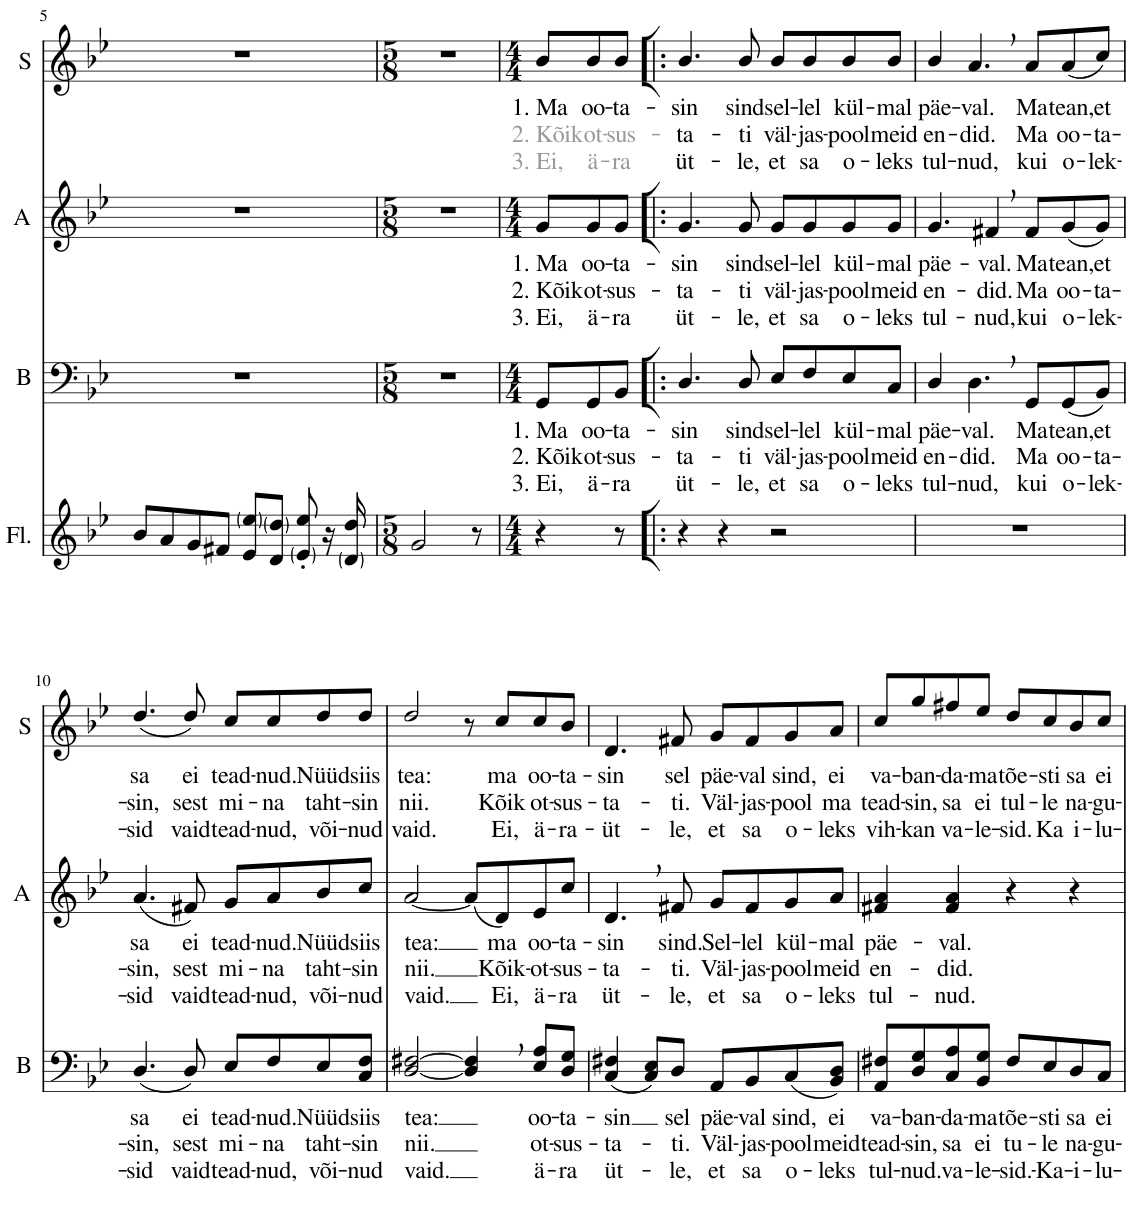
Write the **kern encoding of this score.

**kern	**kern	**text	**text	**text	**kern	**text	**text	**text	**kern	**text	**text	**text
*part4	*part3	*part3	*part3	*part3	*part2	*part2	*part2	*part2	*part1	*part1	*part1	*part1
*staff4	*staff3	*staff3	*staff3	*staff3	*staff2	*staff2	*staff2	*staff2	*staff1	*staff1	*staff1	*staff1
*I"Flute / unison	*I"B	*	*	*	*I"A	*	*	*	*I"S	*	*	*
*I'Fl.	*I'B	*	*	*	*I'A	*	*	*	*I'S	*	*	*
!!LO:PB:g=z
*clefG2	*clefF4	*	*	*	*clefG2	*	*	*	*clefG2	*	*	*
*k[b-e-]	*k[b-e-]	*	*	*	*k[b-e-]	*	*	*	*k[b-e-]	*	*	*
*M4/4	*M4/4	*	*	*	*M4/4	*	*	*	*M4/4	*	*	*
=5	=5	=5	=5	=5	=5	=5	=5	=5	=5	=5	=5	=5
8b-/L	1r	.	.	.	1r	.	.	.	1r	.	.	.
8a/	.	.	.	.	.	.	.	.	.	.	.	.
8g/	.	.	.	.	.	.	.	.	.	.	.	.
8f#X/J	.	.	.	.	.	.	.	.	.	.	.	.
8e-/ 8ee-/L	.	.	.	.	.	.	.	.	.	.	.	.
8d/ 8dd/J	.	.	.	.	.	.	.	.	.	.	.	.
8e-/' 8ee-/'	.	.	.	.	.	.	.	.	.	.	.	.
16r	.	.	.	.	.	.	.	.	.	.	.	.
16d/ 16dd/	.	.	.	.	.	.	.	.	.	.	.	.
=6	=6	=6	=6	=6	=6	=6	=6	=6	=6	=6	=6	=6
*M5/8	*M5/8	*	*	*	*M5/8	*	*	*	*M5/8	*	*	*
2g/	8%5r	.	.	.	8%5r	.	.	.	8%5r	.	.	.
8r	.	.	.	.	.	.	.	.	.	.	.	.
=7	=7	=7	=7	=7	=7	=7	=7	=7	=7	=7	=7	=7
*M4/4	*M4/4	*	*	*	*M4/4	*	*	*	*M4/4	*	*	*
!	!	!LO:LY:b	!LO:LY:b	!LO:LY:b	!	!LO:LY:b	!LO:LY:b	!LO:LY:b	!	!LO:LY:b	!LO:LY:b:color=#999999	!LO:LY:b:color=#999999
4r	8GG/L	1. Ma	2. Kõik	3. Ei,	8g/L	1. Ma	2. Kõik	3. Ei,	8b-/L	1. Ma	2. Kõik	3. Ei,
!	!	!LO:LY:b	!LO:LY:b	!LO:LY:b	!	!LO:LY:b	!LO:LY:b	!LO:LY:b	!	!LO:LY:b	!LO:LY:b:color=#999999	!LO:LY:b:color=#999999
.	8GG/	oo-	ot-	ä-	8g/	oo-	ot-	ä-	8b-/	oo-	ot-	ä-
!	!	!LO:LY:b	!LO:LY:b	!LO:LY:b	!	!LO:LY:b	!LO:LY:b	!LO:LY:b	!	!LO:LY:b	!LO:LY:b:color=#999999	!LO:LY:b:color=#999999
8r	8BB-/J	-ta-	-sus-	-ra	8g/J	-ta-	-sus-	-ra	8b-/J	-ta-	-sus-	-ra
=8!|:	=8!|:	=8!|:	=8!|:	=8!|:	=8!|:	=8!|:	=8!|:	=8!|:	=8!|:	=8!|:	=8!|:	=8!|:
!	!	!LO:LY:b	!LO:LY:b	!LO:LY:b	!	!LO:LY:b	!LO:LY:b	!LO:LY:b	!	!LO:LY:b	!LO:LY:b	!LO:LY:b
4r	4.D/	-sin	-ta-	üt-	4.g/	-sin	-ta-	üt-	4.b-/	-sin	-ta-	üt-
4r	.	.	.	.	.	.	.	.	.	.	.	.
!	!	!LO:LY:b	!LO:LY:b	!LO:LY:b	!	!LO:LY:b	!LO:LY:b	!LO:LY:b	!	!LO:LY:b	!LO:LY:b	!LO:LY:b
.	8D/	sind	-ti	-le,	8g/	sind	-ti	-le,	8b-/	sind	-ti	-le,
!	!	!LO:LY:b	!LO:LY:b	!LO:LY:b	!	!LO:LY:b	!LO:LY:b	!LO:LY:b	!	!LO:LY:b	!LO:LY:b	!LO:LY:b
2r	8E-/L	sel-	väl-	et	8g/L	sel-	väl-	et	8b-/L	sel-	väl-	et
!	!	!LO:LY:b	!LO:LY:b	!LO:LY:b	!	!LO:LY:b	!LO:LY:b	!LO:LY:b	!	!LO:LY:b	!LO:LY:b	!LO:LY:b
.	8F/	-lel	-jas-	sa	8g/	-lel	-jas-	sa	8b-/	-lel	-jas-	sa
!	!	!LO:LY:b	!LO:LY:b	!LO:LY:b	!	!LO:LY:b	!LO:LY:b	!LO:LY:b	!	!LO:LY:b	!LO:LY:b	!LO:LY:b
.	8E-/	kül-	-pool	o-	8g/	kül-	-pool	o-	8b-/	kül-	-pool	o-
!	!	!LO:LY:b	!LO:LY:b	!LO:LY:b	!	!LO:LY:b	!LO:LY:b	!LO:LY:b	!	!LO:LY:b	!LO:LY:b	!LO:LY:b
.	8C/J	-mal	meid	-leks	8g/J	-mal	meid	-leks	8b-/J	-mal	meid	-leks
=9	=9	=9	=9	=9	=9	=9	=9	=9	=9	=9	=9	=9
!	!	!LO:LY:b	!LO:LY:b	!LO:LY:b	!	!LO:LY:b	!LO:LY:b	!LO:LY:b	!	!LO:LY:b	!LO:LY:b	!LO:LY:b
1r	4D/	päe-	en-	tul-	4.g/	päe-	en-	tul-	4b-/	päe-	en-	tul-
!	!	!LO:LY:b	!LO:LY:b	!LO:LY:b	!	!	!	!	!	!LO:LY:b	!LO:LY:b	!LO:LY:b
.	4.D,\	-val.	-did.	-nud,	.	.	.	.	4.a,/	-val.	-did.	-nud,
!	!	!	!	!	!	!LO:LY:b	!LO:LY:b	!LO:LY:b	!	!	!	!
.	.	.	.	.	4f#X,/	-val.	-did.	-nud,	.	.	.	.
!	!	!LO:LY:b	!LO:LY:b	!LO:LY:b	!	!LO:LY:b	!LO:LY:b	!LO:LY:b	!	!LO:LY:b	!LO:LY:b	!LO:LY:b
.	8GG/L	Ma	Ma	kui	8f#/L	Ma	Ma	kui	8a/L	Ma	Ma	kui
!	!	!LO:LY:b	!LO:LY:b	!LO:LY:b	!	!LO:LY:b	!LO:LY:b	!LO:LY:b	!	!LO:LY:b	!LO:LY:b	!LO:LY:b
.	(8GG/	tean,	oo-	o-	(8g/	tean,	oo-	o-	(8a/	tean,	oo-	o-
!	!	!LO:LY:b	!LO:LY:b	!LO:LY:b	!	!LO:LY:b	!LO:LY:b	!LO:LY:b	!	!LO:LY:b	!LO:LY:b	!LO:LY:b
.	8BB-/J)	et	-ta-	-lek-	8g/J)	et	-ta-	-lek-	8cc/J)	et	-ta-	-lek-
!!LO:LB:g=z
=10	=10	=10	=10	=10	=10	=10	=10	=10	=10	=10	=10	=10
!	!	!LO:LY:b	!LO:LY:b	!LO:LY:b	!	!LO:LY:b	!LO:LY:b	!LO:LY:b	!	!LO:LY:b	!LO:LY:b	!LO:LY:b
1r	(4.D/	sa	-sin,	-sid	(4.a/	sa	-sin,	-sid	(4.dd/	sa	-sin,	-sid
!	!	!LO:LY:b	!LO:LY:b	!LO:LY:b	!	!LO:LY:b	!LO:LY:b	!LO:LY:b	!	!LO:LY:b	!LO:LY:b	!LO:LY:b
.	8D/)	ei	sest	vaid	8f#X/)	ei	sest	vaid	8dd/)	ei	sest	vaid
!	!	!LO:LY:b	!LO:LY:b	!LO:LY:b	!	!LO:LY:b	!LO:LY:b	!LO:LY:b	!	!LO:LY:b	!LO:LY:b	!LO:LY:b
.	8E-/L	tead-	mi-	tead-	8g/L	tead-	mi-	tead-	8cc/L	tead-	mi-	tead-
!	!	!LO:LY:b	!LO:LY:b	!LO:LY:b	!	!LO:LY:b	!LO:LY:b	!LO:LY:b	!	!LO:LY:b	!LO:LY:b	!LO:LY:b
.	8F/	-nud.	-na	-nud,	8a/	-nud.	-na	-nud,	8cc/	-nud.	-na	-nud,
!	!	!LO:LY:b	!LO:LY:b	!LO:LY:b	!	!LO:LY:b	!LO:LY:b	!LO:LY:b	!	!LO:LY:b	!LO:LY:b	!LO:LY:b
.	8E-/	Nüüd	taht-	või-	8b-/	Nüüd	taht-	või-	8dd/	Nüüd	taht-	või-
!	!	!LO:LY:b	!LO:LY:b	!LO:LY:b	!	!LO:LY:b	!LO:LY:b	!LO:LY:b	!	!LO:LY:b	!LO:LY:b	!LO:LY:b
.	8C/ 8F/J	siis	-sin	-nud	8cc/J	siis	-sin	-nud	8dd/J	siis	-sin	-nud
=11	=11	=11	=11	=11	=11	=11	=11	=11	=11	=11	=11	=11
!	!	!LO:LY:b	!LO:LY:b	!LO:LY:b	!	!LO:LY:b	!LO:LY:b	!LO:LY:b	!	!LO:LY:b	!LO:LY:b	!LO:LY:b
1r	[2D/ [2F#X/	tea:	nii.	vaid.	[2a/	tea:	nii.	vaid.	2dd/	tea:	nii.	vaid.
.	4D/], 4F#/],	.	.	.	(8a/L]	.	.	.	8r	.	.	.
!	!	!	!	!	!	!LO:LY:b	!LO:LY:b	!LO:LY:b	!	!LO:LY:b	!LO:LY:b	!LO:LY:b
.	.	.	.	.	8d/)	ma	Kõik-	Ei,	8cc/L	ma	Kõik	Ei,
!	!	!LO:LY:b	!LO:LY:b	!LO:LY:b	!	!LO:LY:b	!LO:LY:b	!LO:LY:b	!	!LO:LY:b	!LO:LY:b	!LO:LY:b
.	8E-/ 8A/L	oo-	ot-	ä-	8e-/	oo-	-ot-	ä-	8cc/	oo-	ot-	ä-
!	!	!LO:LY:b	!LO:LY:b	!LO:LY:b	!	!LO:LY:b	!LO:LY:b	!LO:LY:b	!	!LO:LY:b	!LO:LY:b	!LO:LY:b
.	8D/ 8G/J	-ta-	-sus-	-ra	8cc/J	-ta-	-sus-	-ra	8b-/J	-ta-	-sus-	-ra-
=12	=12	=12	=12	=12	=12	=12	=12	=12	=12	=12	=12	=12
!	!	!LO:LY:b	!LO:LY:b	!LO:LY:b	!	!LO:LY:b	!LO:LY:b	!LO:LY:b	!	!LO:LY:b	!LO:LY:b	!LO:LY:b
1r	(4C/ 4F#X/	-sin	-ta-	-üt-	4.d,/	-sin	-ta-	üt-	4.d/	-sin	-ta-	-üt-
.	8C/ 8E-/L)	.	.	.	.	.	.	.	.	.	.	.
!	!	!LO:LY:b	!LO:LY:b	!LO:LY:b	!	!LO:LY:b	!LO:LY:b	!LO:LY:b	!	!LO:LY:b	!LO:LY:b	!LO:LY:b
.	8D/J	sel	-ti.	-le,	8f#X/	sind.	-ti.	-le,	8f#X/	sel	-ti.	-le,
!	!	!LO:LY:b	!LO:LY:b	!LO:LY:b	!	!LO:LY:b	!LO:LY:b	!LO:LY:b	!	!LO:LY:b	!LO:LY:b	!LO:LY:b
.	8AA/L	päe-	Väl-	et	8g/L	Sel-	Väl-	et	8g/L	päe-	Väl-	et
!	!	!LO:LY:b	!LO:LY:b	!LO:LY:b	!	!LO:LY:b	!LO:LY:b	!LO:LY:b	!	!LO:LY:b	!LO:LY:b	!LO:LY:b
.	8BB-/	-val	-jas-	sa	8f#/	-lel	-jas-	sa	8f#/	-val	-jas-	sa
!	!	!LO:LY:b	!LO:LY:b	!LO:LY:b	!	!LO:LY:b	!LO:LY:b	!LO:LY:b	!	!LO:LY:b	!LO:LY:b	!LO:LY:b
.	(8C/	sind,	-pool	o-	8g/	kül-	-pool	o-	8g/	sind,	-pool	o-
!	!	!LO:LY:b	!LO:LY:b	!LO:LY:b	!	!LO:LY:b	!LO:LY:b	!LO:LY:b	!	!LO:LY:b	!LO:LY:b	!LO:LY:b
.	8BB-/ 8D/J)	ei	meid	-leks	8a/J	-mal	meid	-leks	8a/J	ei	ma	-leks
=13	=13	=13	=13	=13	=13	=13	=13	=13	=13	=13	=13	=13
!	!	!LO:LY:b	!LO:LY:b	!LO:LY:b	!	!LO:LY:b	!LO:LY:b	!LO:LY:b	!	!LO:LY:b	!LO:LY:b	!LO:LY:b
1r	8AA/ 8F#X/L	va-	tead-	tul-	4f#X/ 4a/	päe-	en-	tul-	8cc/L	va-	tead-	vih-
!	!	!LO:LY:b	!LO:LY:b	!LO:LY:b	!	!	!	!	!	!LO:LY:b	!LO:LY:b	!LO:LY:b
.	8D/ 8G/	-ban-	-sin,	-nud.	.	.	.	.	8gg/	-ban-	-sin,	-kan
!	!	!LO:LY:b	!LO:LY:b	!LO:LY:b	!	!LO:LY:b	!LO:LY:b	!LO:LY:b	!	!LO:LY:b	!LO:LY:b	!LO:LY:b
.	8C/ 8A/	-da-	sa	va-	4f#/ 4a/	-val.	did.	-nud.	8ff#X/	-da-	sa	va-
!	!	!LO:LY:b	!LO:LY:b	!LO:LY:b	!	!	!	!	!	!LO:LY:b	!LO:LY:b	!LO:LY:b
.	8BB-/ 8G/J	-ma	ei	-le-	.	.	.	.	8ee-/J	-ma	ei	-le-
!	!	!LO:LY:b	!LO:LY:b	!LO:LY:b	!	!	!	!	!	!LO:LY:b	!LO:LY:b	!LO:LY:b
.	8F#/L	tõe-	tu-	-sid.-	4r	.	.	.	8dd/L	tõe-	tul-	-sid.
!	!	!LO:LY:b	!LO:LY:b	!LO:LY:b	!	!	!	!	!	!LO:LY:b	!LO:LY:b	!LO:LY:b
.	8E-/	-sti	-le	-Ka-	.	.	.	.	8cc/	-sti	-le	Ka
!	!	!LO:LY:b	!LO:LY:b	!LO:LY:b	!	!	!	!	!	!LO:LY:b	!LO:LY:b	!LO:LY:b
.	8D/	sa	na-	-i-	4r	.	.	.	8b-/	sa	na-	i-
!	!	!LO:LY:b	!LO:LY:b	!LO:LY:b	!	!	!	!	!	!LO:LY:b	!LO:LY:b	!LO:LY:b
.	8C/J	ei	-gu-	-lu-	.	.	.	.	8cc/J	ei	-gu-	-lu-
=	=	=	=	=	=	=	=	=	=	=	=	=
*-	*-	*-	*-	*-	*-	*-	*-	*-	*-	*-	*-	*-
